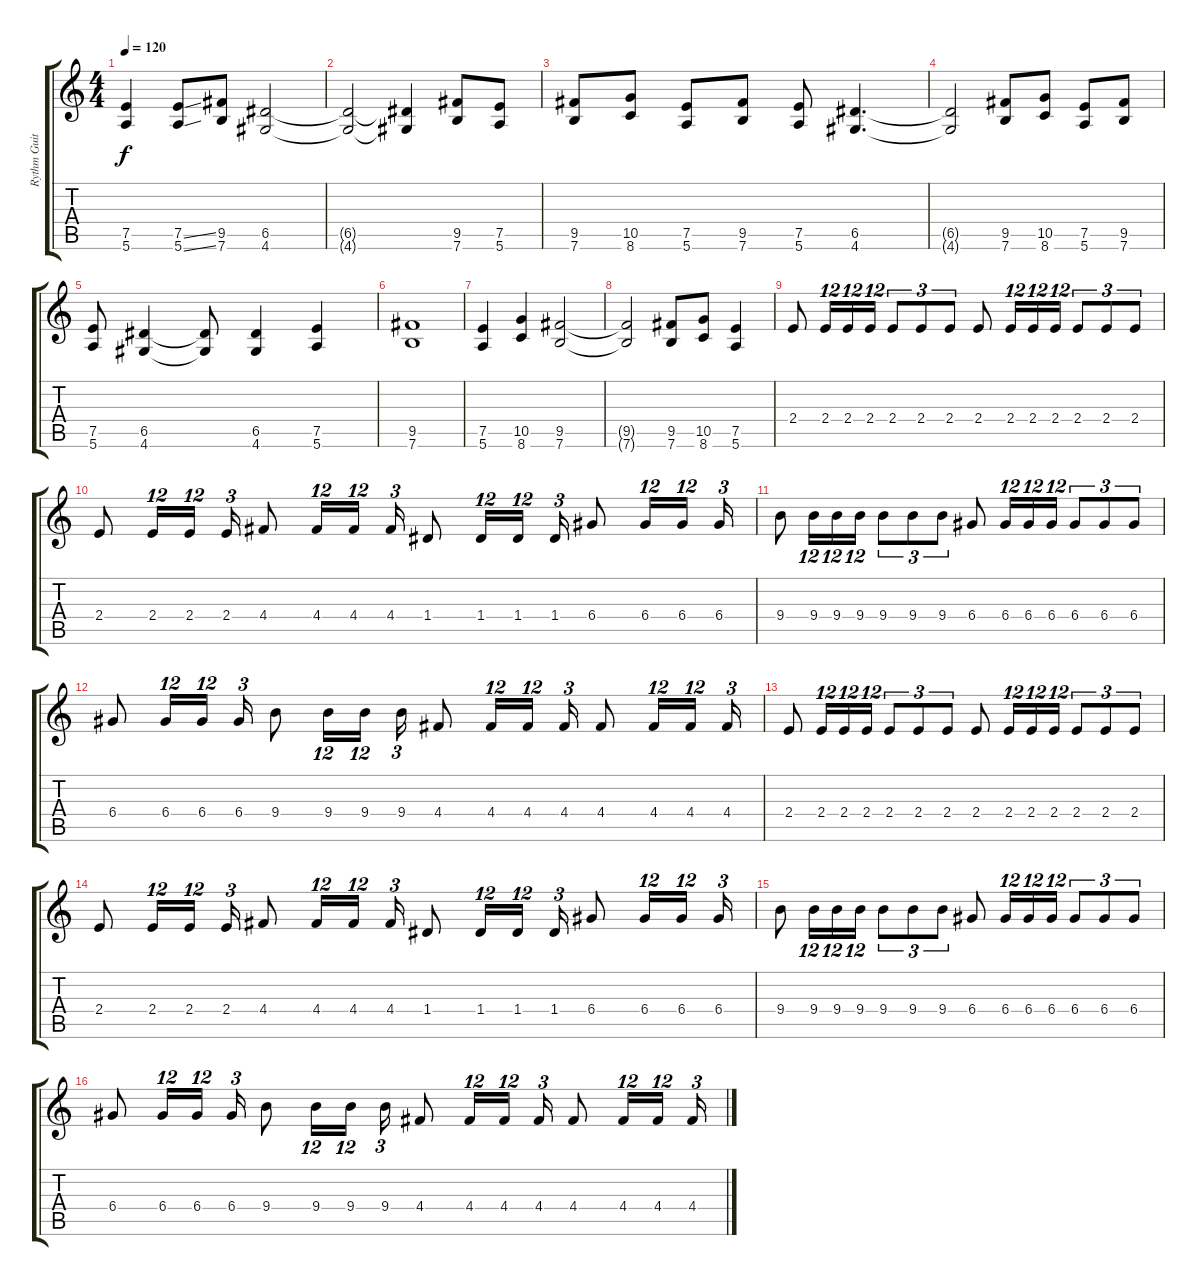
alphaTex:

\track ("Rythm Guitar" "Rythm Guit") {instrument distortionguitar}
\staff {score tabs}
\tuning (E4 B3 G3 D3 A2 E2) {hide}
\ts (4 4)
\tempo 120
\clef g2
\ks c
(7.5{t} 5.6{t}).4{dy f} (7.5{ss} 5.6{ss}).8 (9.5 7.6).8 (6.5 4.6).2 |
(6.5{t} 4.6{t}).2 (6.5{t} 4.6{t}).4 (9.5 7.6).8 (7.5 5.6).8 |
(9.5 7.6).8 (10.5 8.6).8 (7.5 5.6).8 (9.5 7.6).8 (7.5 5.6).8 (6.5 4.6).4{d} |
(6.5{t} 4.6{t}).2 (9.5 7.6).8 (10.5 8.6).8 (7.5 5.6).8 (9.5 7.6).8 |
(7.5 5.6).8 (6.5 4.6).4 (6.5{t} 4.6{t}).8 (6.5 4.6).4 (7.5 5.6).4 |
(9.5 7.6).1 |
(7.5 5.6).4 (10.5 8.6).4 (9.5 7.6).2 |
(9.5{t} 7.6{t}).2 (9.5 7.6).8 (10.5 8.6).8 (7.5 5.6).4 |
2.4.8 2.4.16{tu (12 8)} 2.4.16{tu (12 8)} 2.4.16{tu (12 8)} 2.4.8{tu (3 2)} 2.4.8{tu (3 2)} 2.4.8{tu (3 2)} 2.4.8 2.4.16{tu (12 8)} 2.4.16{tu (12 8)} 2.4.16{tu (12 8)} 2.4.8{tu (3 2)} 2.4.8{tu (3 2)} 2.4.8{tu (3 2)} |
2.4.8 2.4.16{tu (12 8)} 2.4.16{tu (12 8)} 2.4.16{tu (3 2)} 4.4.8 4.4.16{tu (12 8)} 4.4.16{tu (12 8)} 4.4.16{tu (3 2)} 1.4.8 1.4.16{tu (12 8)} 1.4.16{tu (12 8)} 1.4.16{tu (3 2)} 6.4.8 6.4.16{tu (12 8)} 6.4.16{tu (12 8)} 6.4.16{tu (3 2)} |
9.4.8 9.4.16{tu (12 8)} 9.4.16{tu (12 8)} 9.4.16{tu (12 8)} 9.4.8{tu (3 2)} 9.4.8{tu (3 2)} 9.4.8{tu (3 2)} 6.4.8 6.4.16{tu (12 8)} 6.4.16{tu (12 8)} 6.4.16{tu (12 8)} 6.4.8{tu (3 2)} 6.4.8{tu (3 2)} 6.4.8{tu (3 2)} |
6.4.8 6.4.16{tu (12 8)} 6.4.16{tu (12 8)} 6.4.16{tu (3 2)} 9.4.8 9.4.16{tu (12 8)} 9.4.16{tu (12 8)} 9.4.16{tu (3 2)} 4.4.8 4.4.16{tu (12 8)} 4.4.16{tu (12 8)} 4.4.16{tu (3 2)} 4.4.8 4.4.16{tu (12 8)} 4.4.16{tu (12 8)} 4.4.16{tu (3 2)} |
2.4.8 2.4.16{tu (12 8)} 2.4.16{tu (12 8)} 2.4.16{tu (12 8)} 2.4.8{tu (3 2)} 2.4.8{tu (3 2)} 2.4.8{tu (3 2)} 2.4.8 2.4.16{tu (12 8)} 2.4.16{tu (12 8)} 2.4.16{tu (12 8)} 2.4.8{tu (3 2)} 2.4.8{tu (3 2)} 2.4.8{tu (3 2)} |
2.4.8 2.4.16{tu (12 8)} 2.4.16{tu (12 8)} 2.4.16{tu (3 2)} 4.4.8 4.4.16{tu (12 8)} 4.4.16{tu (12 8)} 4.4.16{tu (3 2)} 1.4.8 1.4.16{tu (12 8)} 1.4.16{tu (12 8)} 1.4.16{tu (3 2)} 6.4.8 6.4.16{tu (12 8)} 6.4.16{tu (12 8)} 6.4.16{tu (3 2)} |
9.4.8 9.4.16{tu (12 8)} 9.4.16{tu (12 8)} 9.4.16{tu (12 8)} 9.4.8{tu (3 2)} 9.4.8{tu (3 2)} 9.4.8{tu (3 2)} 6.4.8 6.4.16{tu (12 8)} 6.4.16{tu (12 8)} 6.4.16{tu (12 8)} 6.4.8{tu (3 2)} 6.4.8{tu (3 2)} 6.4.8{tu (3 2)} |
6.4.8 6.4.16{tu (12 8)} 6.4.16{tu (12 8)} 6.4.16{tu (3 2)} 9.4.8 9.4.16{tu (12 8)} 9.4.16{tu (12 8)} 9.4.16{tu (3 2)} 4.4.8 4.4.16{tu (12 8)} 4.4.16{tu (12 8)} 4.4.16{tu (3 2)} 4.4.8 4.4.16{tu (12 8)} 4.4.16{tu (12 8)} 4.4.16{tu (3 2)}
